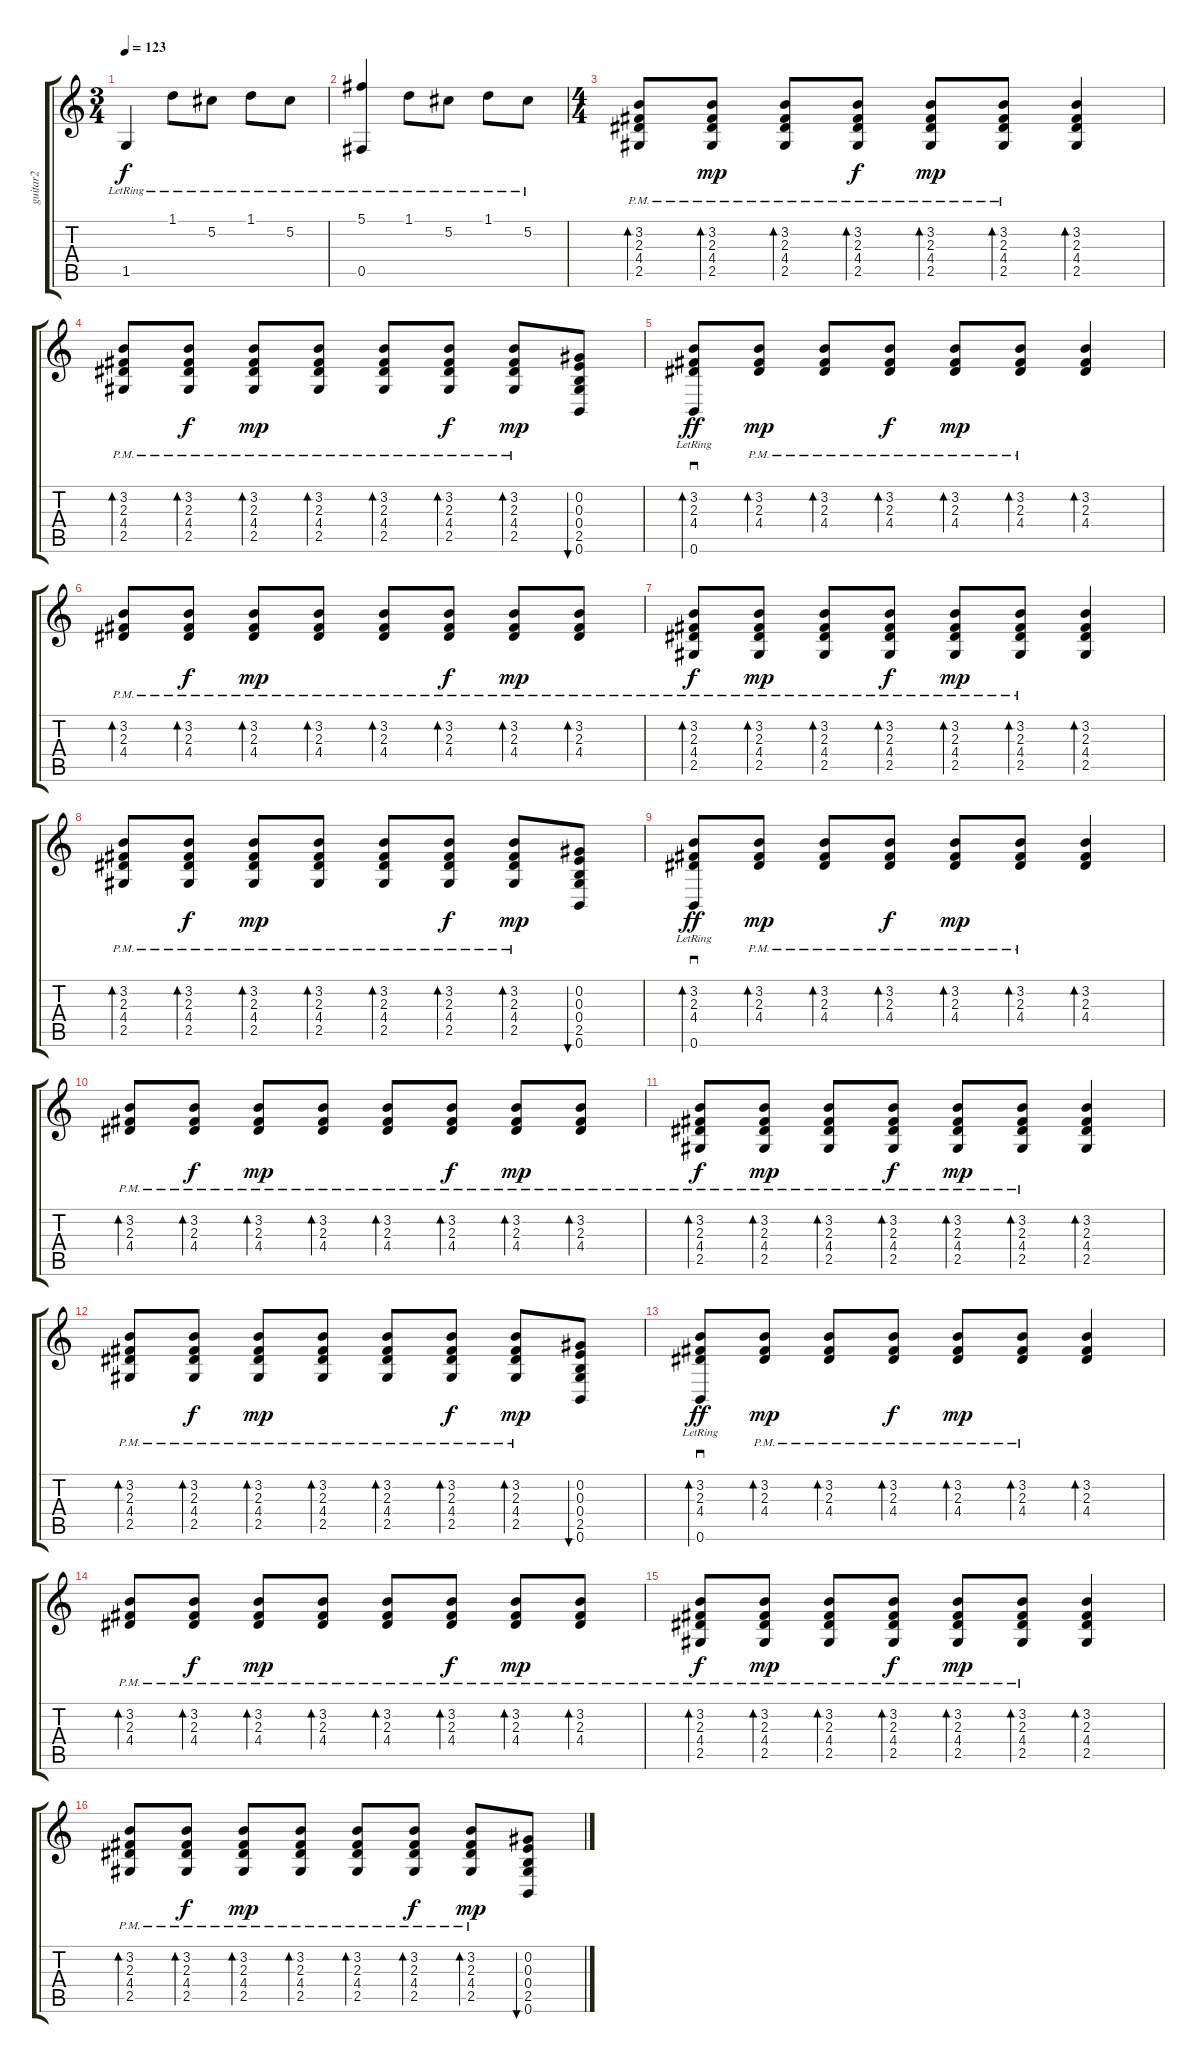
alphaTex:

\track ("guitar2" "guitar2") {instrument acousticguitarsteel}
\staff {score tabs}
\tuning (Db4 Ab3 E3 B2 Gb2 B1) {hide}
\ts (3 4)
\tempo 123
\clef g2
\ks c
1.5{lr}.4{dy f} 1.1{lr}.8 5.2{lr}.8 1.1{lr}.8 5.2{lr}.8 |
(5.1{lr} 0.5{lr}).4 1.1{lr}.8 5.2{lr}.8 1.1{lr}.8 5.2{lr}.8 |
\ts (4 4)
(3.2{pm} 2.3{pm} 4.4{pm} 2.5{pm}).8{bd 30} (3.2{pm} 2.3{pm} 4.4{pm} 2.5{pm}).8{bd 30 dy mp} (3.2{pm} 2.3{pm} 4.4{pm} 2.5{pm}).8{bd 30} (3.2{pm} 2.3{pm} 4.4{pm} 2.5{pm}).8{bd 30 dy f} (3.2{pm} 2.3{pm} 4.4{pm} 2.5{pm}).8{bd 30 dy mp} (3.2{pm} 2.3{pm} 4.4{pm} 2.5{pm}).8{bd 30} (3.2 2.3 4.4 2.5).4{bd 60} |
(3.2{pm} 2.3{pm} 4.4{pm} 2.5{pm}).8{bd 30} (3.2{pm} 2.3{pm} 4.4{pm} 2.5{pm}).8{bd 30 dy f} (3.2{pm} 2.3{pm} 4.4{pm} 2.5{pm}).8{bd 30 dy mp} (3.2{pm} 2.3{pm} 4.4{pm} 2.5{pm}).8{bd 30} (3.2{pm} 2.3{pm} 4.4{pm} 2.5{pm}).8{bd 30} (3.2{pm} 2.3{pm} 4.4{pm} 2.5{pm}).8{bd 30 dy f} (3.2{pm} 2.3{pm} 4.4{pm} 2.5{pm}).8{bd 30 dy mp} (0.2 0.3 0.4 2.5 0.6).8{bu 60} |
(3.2 2.3 4.4 0.6{lr}).8{sd bd 30 dy ff} (3.2{pm} 2.3{pm} 4.4{pm}).8{bd 30 dy mp} (3.2{pm} 2.3{pm} 4.4{pm}).8{bd 30} (3.2{pm} 2.3{pm} 4.4{pm}).8{bd 30 dy f} (3.2{pm} 2.3{pm} 4.4{pm}).8{bd 30 dy mp} (3.2{pm} 2.3{pm} 4.4{pm}).8{bd 30} (3.2 2.3 4.4).4{bd 60} |
(3.2{pm} 2.3{pm} 4.4{pm}).8{bd 30} (3.2{pm} 2.3{pm} 4.4{pm}).8{bd 30 dy f} (3.2{pm} 2.3{pm} 4.4{pm}).8{bd 30 dy mp} (3.2{pm} 2.3{pm} 4.4{pm}).8{bd 30} (3.2{pm} 2.3{pm} 4.4{pm}).8{bd 30} (3.2{pm} 2.3{pm} 4.4{pm}).8{bd 30 dy f} (3.2{pm} 2.3{pm} 4.4{pm}).8{bd 30 dy mp} (3.2{pm} 2.3{pm} 4.4{pm}).8{bd 30} |
(3.2{pm} 2.3{pm} 4.4{pm} 2.5{pm}).8{bd 30 dy f} (3.2{pm} 2.3{pm} 4.4{pm} 2.5{pm}).8{bd 30 dy mp} (3.2{pm} 2.3{pm} 4.4{pm} 2.5{pm}).8{bd 30} (3.2{pm} 2.3{pm} 4.4{pm} 2.5{pm}).8{bd 30 dy f} (3.2{pm} 2.3{pm} 4.4{pm} 2.5{pm}).8{bd 30 dy mp} (3.2{pm} 2.3{pm} 4.4{pm} 2.5{pm}).8{bd 30} (3.2 2.3 4.4 2.5).4{bd 60} |
(3.2{pm} 2.3{pm} 4.4{pm} 2.5{pm}).8{bd 30} (3.2{pm} 2.3{pm} 4.4{pm} 2.5{pm}).8{bd 30 dy f} (3.2{pm} 2.3{pm} 4.4{pm} 2.5{pm}).8{bd 30 dy mp} (3.2{pm} 2.3{pm} 4.4{pm} 2.5{pm}).8{bd 30} (3.2{pm} 2.3{pm} 4.4{pm} 2.5{pm}).8{bd 30} (3.2{pm} 2.3{pm} 4.4{pm} 2.5{pm}).8{bd 30 dy f} (3.2{pm} 2.3{pm} 4.4{pm} 2.5{pm}).8{bd 30 dy mp} (0.2 0.3 0.4 2.5 0.6).8{bu 60} |
(3.2 2.3 4.4 0.6{lr}).8{sd bd 30 dy ff} (3.2{pm} 2.3{pm} 4.4{pm}).8{bd 30 dy mp} (3.2{pm} 2.3{pm} 4.4{pm}).8{bd 30} (3.2{pm} 2.3{pm} 4.4{pm}).8{bd 30 dy f} (3.2{pm} 2.3{pm} 4.4{pm}).8{bd 30 dy mp} (3.2{pm} 2.3{pm} 4.4{pm}).8{bd 30} (3.2 2.3 4.4).4{bd 60} |
(3.2{pm} 2.3{pm} 4.4{pm}).8{bd 30} (3.2{pm} 2.3{pm} 4.4{pm}).8{bd 30 dy f} (3.2{pm} 2.3{pm} 4.4{pm}).8{bd 30 dy mp} (3.2{pm} 2.3{pm} 4.4{pm}).8{bd 30} (3.2{pm} 2.3{pm} 4.4{pm}).8{bd 30} (3.2{pm} 2.3{pm} 4.4{pm}).8{bd 30 dy f} (3.2{pm} 2.3{pm} 4.4{pm}).8{bd 30 dy mp} (3.2{pm} 2.3{pm} 4.4{pm}).8{bd 30} |
(3.2{pm} 2.3{pm} 4.4{pm} 2.5{pm}).8{bd 30 dy f} (3.2{pm} 2.3{pm} 4.4{pm} 2.5{pm}).8{bd 30 dy mp} (3.2{pm} 2.3{pm} 4.4{pm} 2.5{pm}).8{bd 30} (3.2{pm} 2.3{pm} 4.4{pm} 2.5{pm}).8{bd 30 dy f} (3.2{pm} 2.3{pm} 4.4{pm} 2.5{pm}).8{bd 30 dy mp} (3.2{pm} 2.3{pm} 4.4{pm} 2.5{pm}).8{bd 30} (3.2 2.3 4.4 2.5).4{bd 60} |
(3.2{pm} 2.3{pm} 4.4{pm} 2.5{pm}).8{bd 30} (3.2{pm} 2.3{pm} 4.4{pm} 2.5{pm}).8{bd 30 dy f} (3.2{pm} 2.3{pm} 4.4{pm} 2.5{pm}).8{bd 30 dy mp} (3.2{pm} 2.3{pm} 4.4{pm} 2.5{pm}).8{bd 30} (3.2{pm} 2.3{pm} 4.4{pm} 2.5{pm}).8{bd 30} (3.2{pm} 2.3{pm} 4.4{pm} 2.5{pm}).8{bd 30 dy f} (3.2{pm} 2.3{pm} 4.4{pm} 2.5{pm}).8{bd 30 dy mp} (0.2 0.3 0.4 2.5 0.6).8{bu 60} |
(3.2 2.3 4.4 0.6{lr}).8{sd bd 30 dy ff} (3.2{pm} 2.3{pm} 4.4{pm}).8{bd 30 dy mp} (3.2{pm} 2.3{pm} 4.4{pm}).8{bd 30} (3.2{pm} 2.3{pm} 4.4{pm}).8{bd 30 dy f} (3.2{pm} 2.3{pm} 4.4{pm}).8{bd 30 dy mp} (3.2{pm} 2.3{pm} 4.4{pm}).8{bd 30} (3.2 2.3 4.4).4{bd 60} |
(3.2{pm} 2.3{pm} 4.4{pm}).8{bd 30} (3.2{pm} 2.3{pm} 4.4{pm}).8{bd 30 dy f} (3.2{pm} 2.3{pm} 4.4{pm}).8{bd 30 dy mp} (3.2{pm} 2.3{pm} 4.4{pm}).8{bd 30} (3.2{pm} 2.3{pm} 4.4{pm}).8{bd 30} (3.2{pm} 2.3{pm} 4.4{pm}).8{bd 30 dy f} (3.2{pm} 2.3{pm} 4.4{pm}).8{bd 30 dy mp} (3.2{pm} 2.3{pm} 4.4{pm}).8{bd 30} |
(3.2{pm} 2.3{pm} 4.4{pm} 2.5{pm}).8{bd 30 dy f} (3.2{pm} 2.3{pm} 4.4{pm} 2.5{pm}).8{bd 30 dy mp} (3.2{pm} 2.3{pm} 4.4{pm} 2.5{pm}).8{bd 30} (3.2{pm} 2.3{pm} 4.4{pm} 2.5{pm}).8{bd 30 dy f} (3.2{pm} 2.3{pm} 4.4{pm} 2.5{pm}).8{bd 30 dy mp} (3.2{pm} 2.3{pm} 4.4{pm} 2.5{pm}).8{bd 30} (3.2 2.3 4.4 2.5).4{bd 60} |
(3.2{pm} 2.3{pm} 4.4{pm} 2.5{pm}).8{bd 30} (3.2{pm} 2.3{pm} 4.4{pm} 2.5{pm}).8{bd 30 dy f} (3.2{pm} 2.3{pm} 4.4{pm} 2.5{pm}).8{bd 30 dy mp} (3.2{pm} 2.3{pm} 4.4{pm} 2.5{pm}).8{bd 30} (3.2{pm} 2.3{pm} 4.4{pm} 2.5{pm}).8{bd 30} (3.2{pm} 2.3{pm} 4.4{pm} 2.5{pm}).8{bd 30 dy f} (3.2{pm} 2.3{pm} 4.4{pm} 2.5{pm}).8{bd 30 dy mp} (0.2 0.3 0.4 2.5 0.6).8{bu 60}
